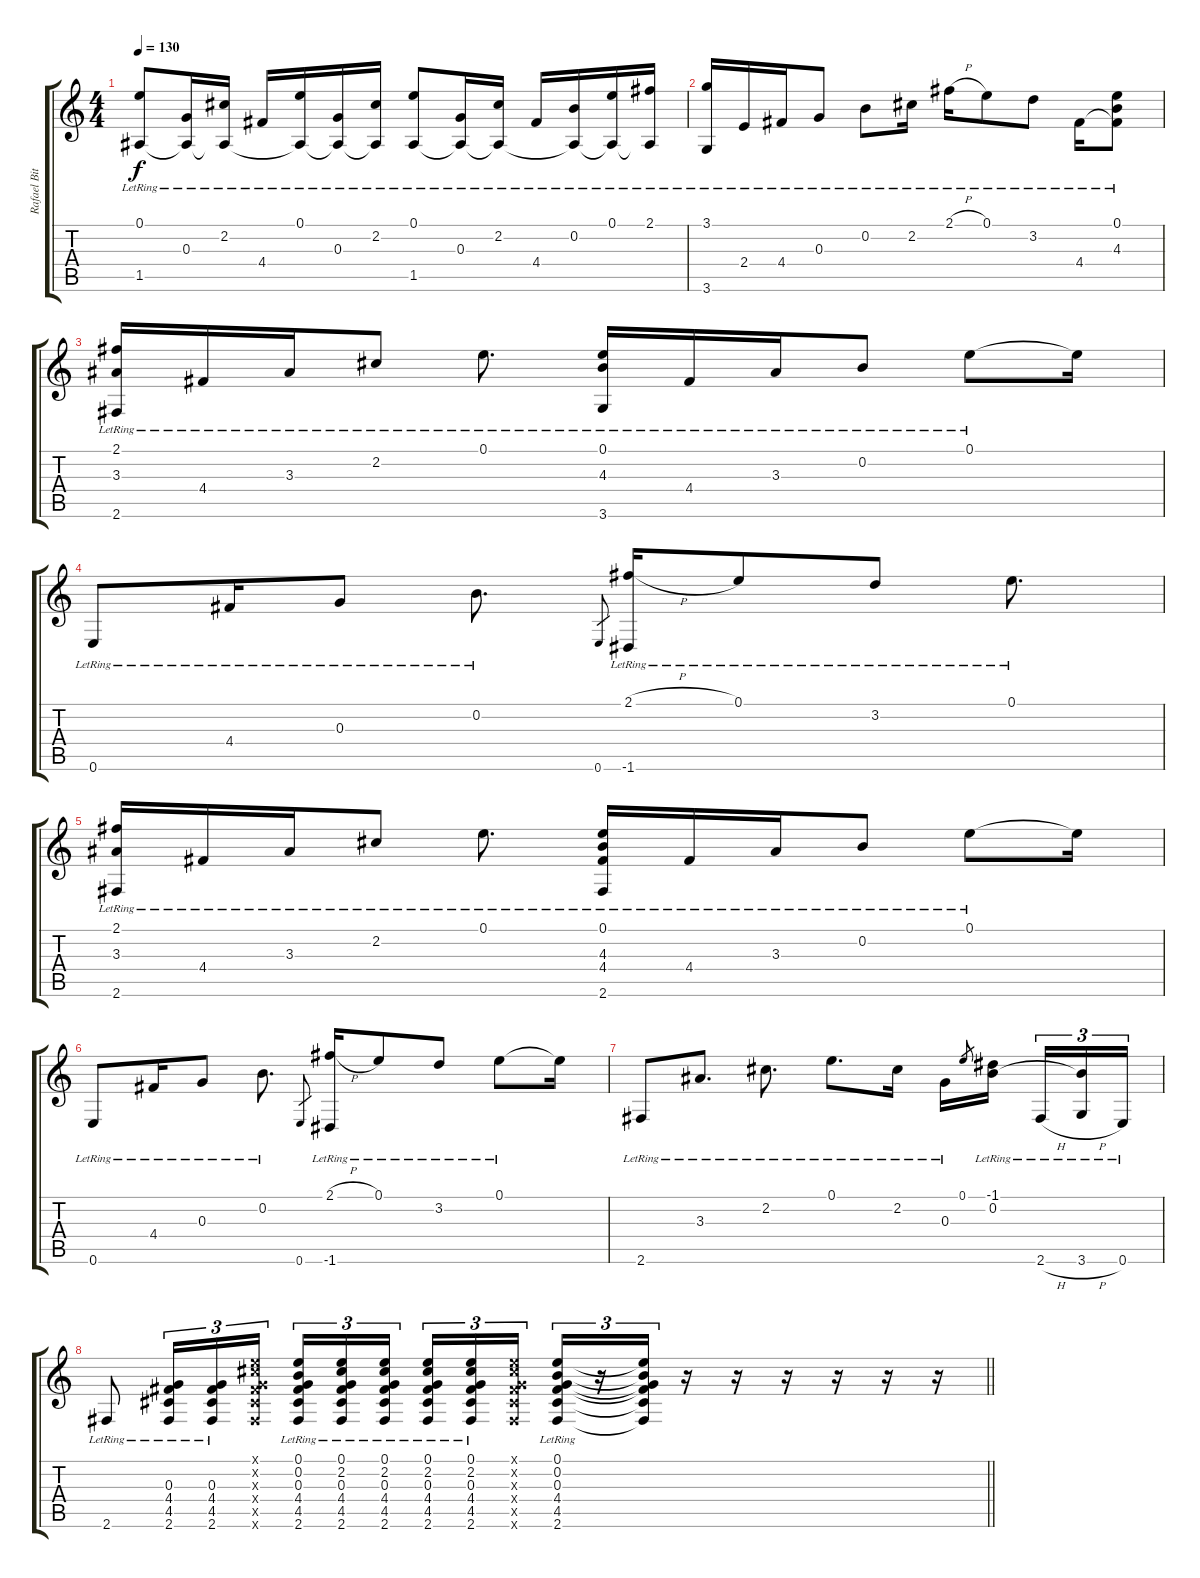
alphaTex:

\track ("Rafael Bittencourt" "Rafael Bit") {instrument acousticguitarnylon}
\staff {score tabs}
\tuning (E4 B3 G3 D3 A2 E2) {hide}
\ts (4 4)
\tempo 130
\clef g2
\ks c
(0.1{lr} 1.5{lr}).8{dy f} (0.3{lr} 1.5{t}).16 (2.2{lr} 1.5{t}).16 4.4{lr}.16 (0.1{lr} 1.5{t}).16 (0.3{lr} 1.5{t}).16 (2.2{lr} 1.5{t}).16 (0.1{lr} 1.5{lr}).8 (0.3{lr} 1.5{t}).16 (2.2{lr} 1.5{t}).16 4.4{lr}.16 (0.2{lr} 1.5{t}).16 (0.1{lr} 1.5{t}).16 (2.1{lr} 1.5{t}).16 |
(3.1{lr} 3.6{lr}).16 2.4{lr}.16 4.4{lr}.16 0.3{lr}.8 0.2{lr}.8 2.2{lr}.16 2.1{h lr}.16 0.1{lr}.8 3.2{lr}.8 4.4{lr}.16 (0.1{lr} 4.3{lr} 4.4{t}).8 |
(2.1{lr} 3.3{lr} 2.6{lr}).16 4.4{lr}.16 3.3{lr}.16 2.2{lr}.8 0.1{lr}.8{d} (0.1{lr} 4.3{lr} 3.6{lr}).16 4.4{lr}.16 3.3{lr}.16 0.2{lr}.8 0.1{lr}.8 0.1{t}.16 |
0.6{lr}.8 4.4{lr}.16 0.3{lr}.8 0.2{lr}.8{d} 0.6.8{gr} (2.1{h lr} -1.6).16 0.1{lr}.8 3.2{lr}.8 0.1{lr}.8{d} |
(2.1{lr} 3.3{lr} 2.6{lr}).16 4.4{lr}.16 3.3{lr}.16 2.2{lr}.8 0.1{lr}.8{d} (0.1{lr} 4.3{lr} 4.4{lr} 2.6{lr}).16 4.4{lr}.16 3.3{lr}.16 0.2{lr}.8 0.1{lr}.8 0.1{t}.16 |
0.6{lr}.8 4.4{lr}.16 0.3{lr}.8 0.2{lr}.8{d} 0.6.8{gr} (2.1{h lr} -1.6).16 0.1{lr}.8 3.2{lr}.8 0.1{lr}.8 0.1{t}.16 |
2.6{lr}.8 3.3{lr}.8{d} 2.2{lr}.8{d} 0.1{lr}.8{d} 2.2{lr}.16 0.3{lr}.16 0.1.8{gr} (-1.1 0.2{lr}).16{beam splitsecondary} 2.6{h lr}.16{tu (3 2)} (0.2{t} 3.6{h lr}).16{tu (3 2)} 0.6{lr}.16{tu (3 2)} |
\barLineRight lightlight
2.6{lr}.8 (0.3{lr} 4.4{lr} 4.5{lr} 2.6{lr}).16{tu (3 2)} (0.3{lr} 4.4{lr} 4.5{lr} 2.6{lr}).16{tu (3 2)} (0.1{x} 2.2{x} 0.3{x} 4.4{x} 4.5{x} 2.6{x}).16{tu (3 2)} (0.1{lr} 0.2{lr} 0.3{lr} 4.4{lr} 4.5{lr} 2.6{lr}).16{tu (3 2)} (0.1{lr} 2.2{lr} 0.3{lr} 4.4{lr} 4.5{lr} 2.6{lr}).16{tu (3 2)} (0.1{lr} 2.2{lr} 0.3{lr} 4.4{lr} 4.5{lr} 2.6{lr}).16{tu (3 2) beam splitsecondary} (0.1{lr} 2.2{lr} 0.3{lr} 4.4{lr} 4.5{lr} 2.6{lr}).16{tu (3 2)} (0.1{lr} 2.2{lr} 0.3{lr} 4.4{lr} 4.5{lr} 2.6{lr}).16{tu (3 2)} (0.1{x} 2.2{x} 0.3{x} 4.4{x} 4.5{x} 2.6{x}).16{tu (3 2)} (0.1{lr} 0.2{lr} 0.3{lr} 4.4{lr} 4.5{lr} 2.6{lr}).16{tu (3 2)} r.16{tu (3 2)} (0.1{t} 0.2{t} 0.3{t} 4.4{t} 4.5{t} 2.6{t}).16{tu (3 2)} r.16 r.16 r.16 r.16 r.16 r.16
